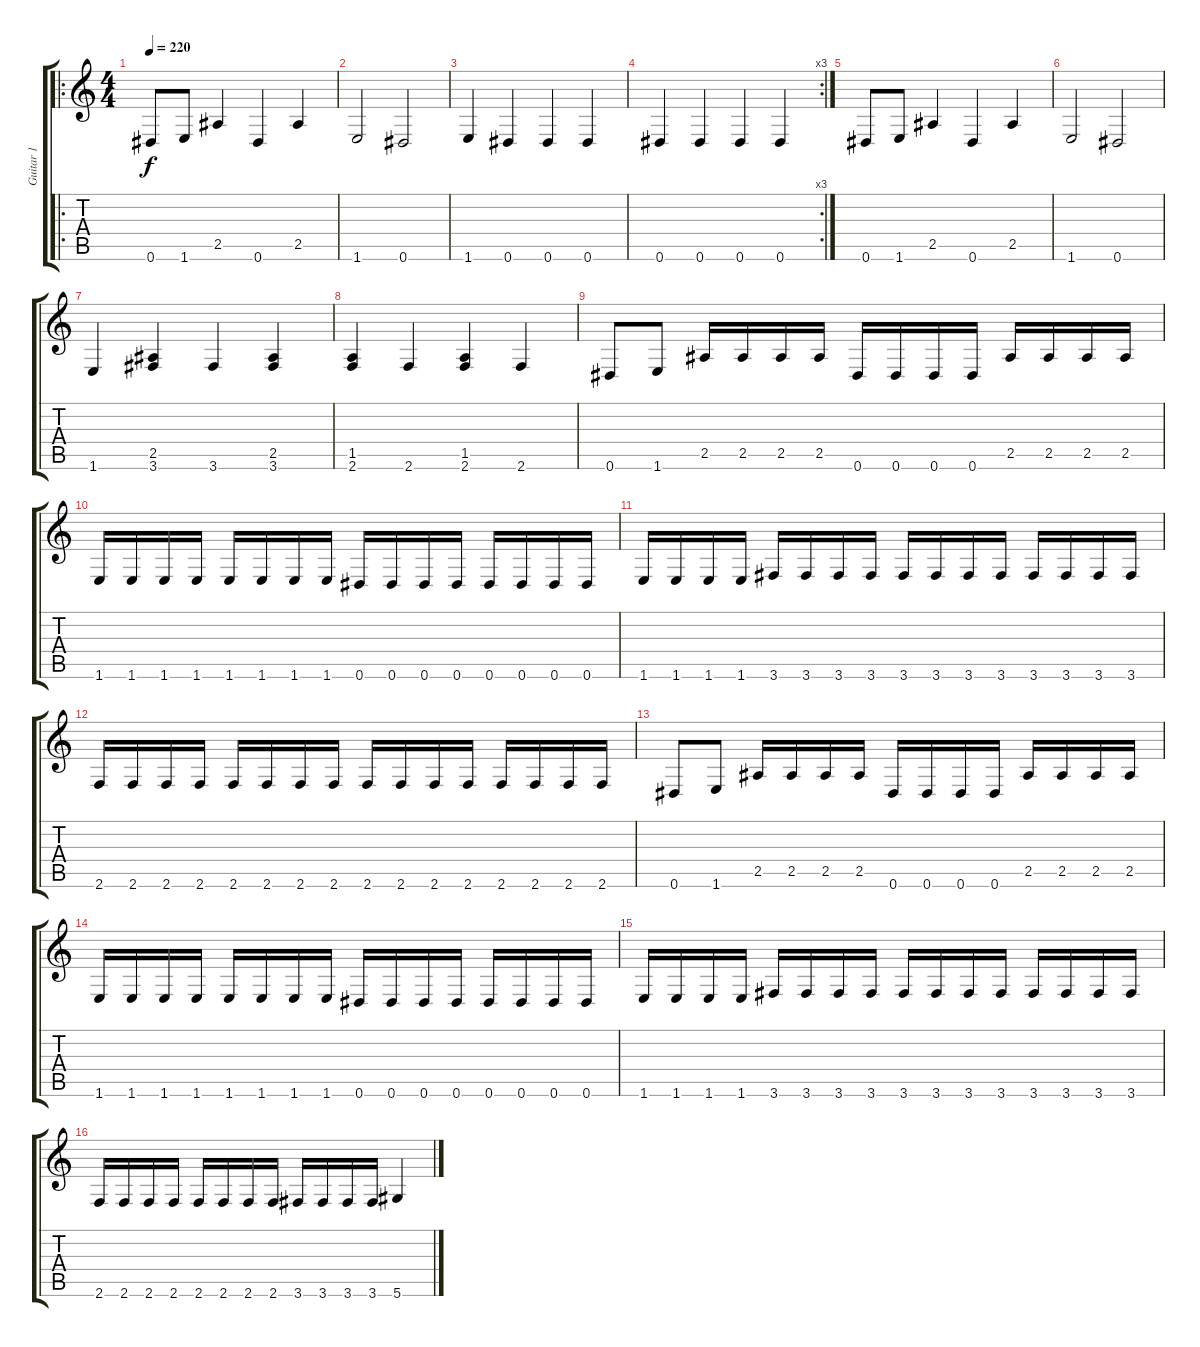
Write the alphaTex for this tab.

\track ("Guitar 1" "Guitar 1") {instrument distortionguitar}
\staff {score tabs}
\tuning (Eb4 Bb3 Gb3 Db3 Ab2 Eb2) {hide}
\ro
\ts (4 4)
\tempo 220
\clef g2
\ks c
0.6.8{dy f} 1.6.8 2.5.4 0.6.4 2.5.4 |
1.6.2 0.6.2 |
1.6.4 0.6.4 0.6.4 0.6.4 |
\rc 3
0.6.4 0.6.4 0.6.4 0.6.4 |
0.6.8 1.6.8 2.5.4 0.6.4 2.5.4 |
1.6.2 0.6.2 |
1.6.4 (2.5 3.6).4 3.6.4 (2.5 3.6).4 |
(1.5 2.6).4 2.6.4 (1.5 2.6).4 2.6.4 |
0.6.8 1.6.8 2.5.16 2.5.16 2.5.16 2.5.16 0.6.16 0.6.16 0.6.16 0.6.16 2.5.16 2.5.16 2.5.16 2.5.16 |
1.6.16 1.6.16 1.6.16 1.6.16 1.6.16 1.6.16 1.6.16 1.6.16 0.6.16 0.6.16 0.6.16 0.6.16 0.6.16 0.6.16 0.6.16 0.6.16 |
1.6.16 1.6.16 1.6.16 1.6.16 3.6.16 3.6.16 3.6.16 3.6.16 3.6.16 3.6.16 3.6.16 3.6.16 3.6.16 3.6.16 3.6.16 3.6.16 |
2.6.16 2.6.16 2.6.16 2.6.16 2.6.16 2.6.16 2.6.16 2.6.16 2.6.16 2.6.16 2.6.16 2.6.16 2.6.16 2.6.16 2.6.16 2.6.16 |
0.6.8 1.6.8 2.5.16 2.5.16 2.5.16 2.5.16 0.6.16 0.6.16 0.6.16 0.6.16 2.5.16 2.5.16 2.5.16 2.5.16 |
1.6.16 1.6.16 1.6.16 1.6.16 1.6.16 1.6.16 1.6.16 1.6.16 0.6.16 0.6.16 0.6.16 0.6.16 0.6.16 0.6.16 0.6.16 0.6.16 |
1.6.16 1.6.16 1.6.16 1.6.16 3.6.16 3.6.16 3.6.16 3.6.16 3.6.16 3.6.16 3.6.16 3.6.16 3.6.16 3.6.16 3.6.16 3.6.16 |
2.6.16 2.6.16 2.6.16 2.6.16 2.6.16 2.6.16 2.6.16 2.6.16 3.6.16 3.6.16 3.6.16 3.6.16 5.6.4
